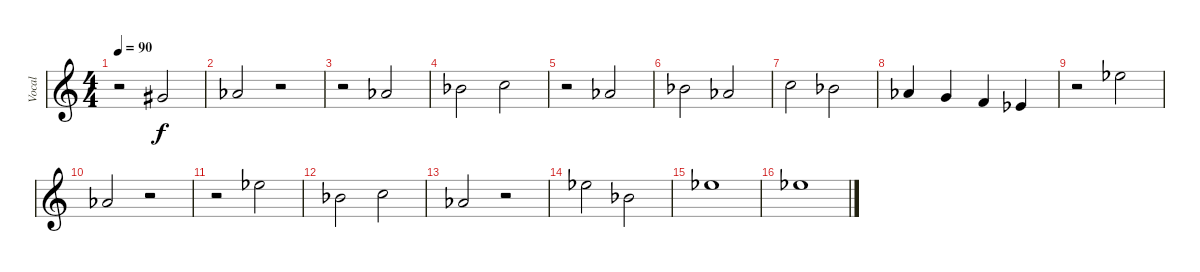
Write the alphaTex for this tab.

\track ("Vocal" "Vocal") {instrument brightacousticpiano}
\staff {score}
\tuning (E4 B3 G3 D3 A2 E2) {hide}
\ts (4 4)
\tempo 90
\clef g2
\ks c
r.2{dy f} 9.2.2 |
4.1{acc b}.2 r.2 |
r.2 4.1{acc b}.2 |
6.1{acc b}.2 8.1.2 |
r.2 4.1{acc b}.2 |
6.1{acc b}.2 4.1{acc b}.2 |
8.1.2 6.1{acc b}.2 |
4.1{acc b}.4 8.2.4 1.1.4 4.2{acc b}.4 |
r.2 11.1{acc b}.2 |
4.1{acc b}.2 r.2 |
r.2 11.1{acc b}.2 |
11.2{acc b}.2 8.1.2 |
4.1{acc b}.2 r.2 |
11.1{acc b}.2 6.1{acc b}.2 |
11.1{acc b}.1 |
11.1{acc b}.1
